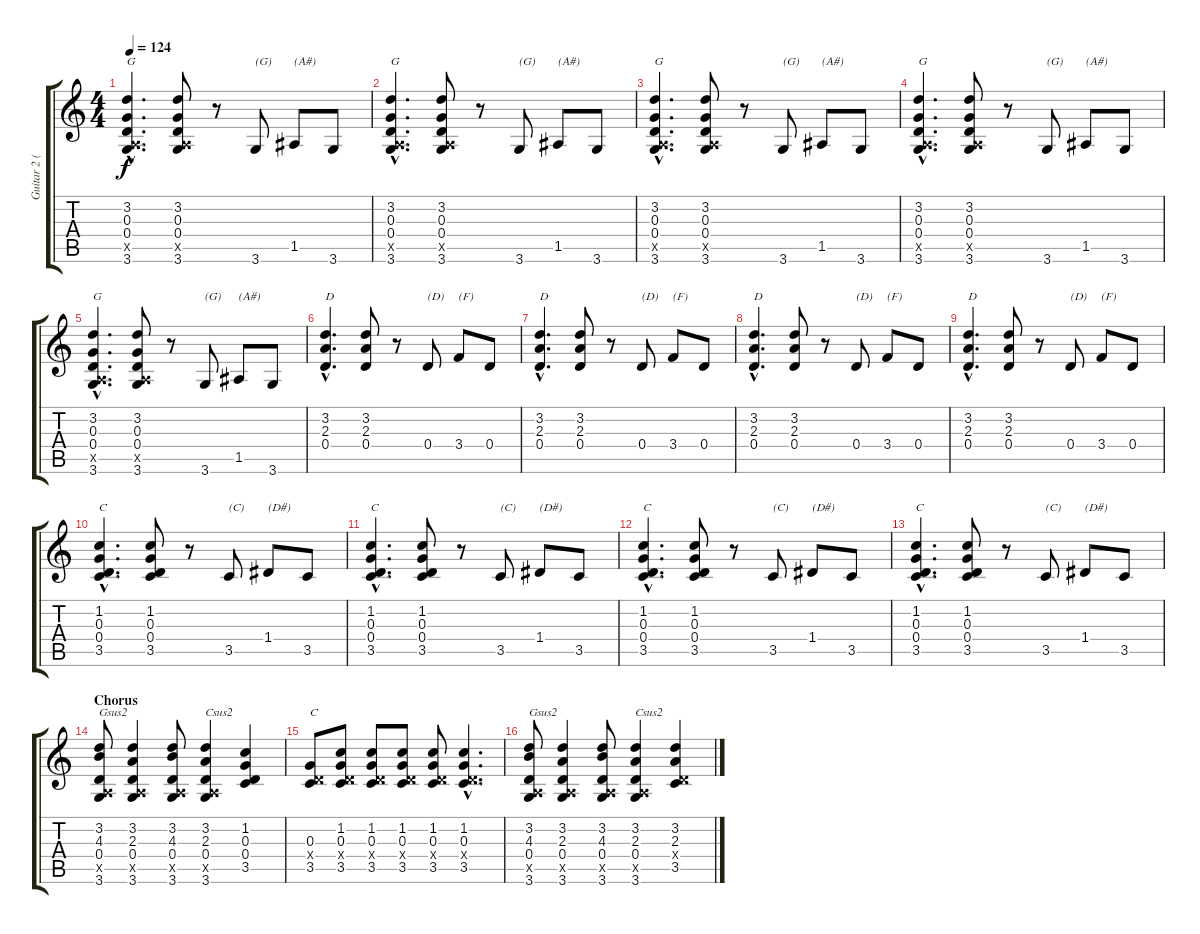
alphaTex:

\track ("Guitar 2 (Malcom)" "Guitar 2 (") {instrument distortionguitar}
\staff {score tabs}
\tuning (E4 B3 G3 D3 A2 E2) {hide}
\ts (4 4)
\tempo 124
\clef g2
\ks c
(3.2{hac} 0.3{hac} 0.4{hac} 0.5{hac x} 3.6{hac}).4{d txt "G" dy f} (3.2 0.3 0.4 0.5{x} 3.6).8 r.8 3.6.8{txt "(G)"} 1.5.8{txt "(A#)"} 3.6.8 |
(3.2{hac} 0.3{hac} 0.4{hac} 0.5{hac x} 3.6{hac}).4{d txt "G"} (3.2 0.3 0.4 0.5{x} 3.6).8 r.8 3.6.8{txt "(G)"} 1.5.8{txt "(A#)"} 3.6.8 |
(3.2{hac} 0.3{hac} 0.4{hac} 0.5{hac x} 3.6{hac}).4{d txt "G"} (3.2 0.3 0.4 0.5{x} 3.6).8 r.8 3.6.8{txt "(G)"} 1.5.8{txt "(A#)"} 3.6.8 |
(3.2{hac} 0.3{hac} 0.4{hac} 0.5{hac x} 3.6{hac}).4{d txt "G"} (3.2 0.3 0.4 0.5{x} 3.6).8 r.8 3.6.8{txt "(G)"} 1.5.8{txt "(A#)"} 3.6.8 |
(3.2{hac} 0.3{hac} 0.4{hac} 0.5{hac x} 3.6{hac}).4{d txt "G"} (3.2 0.3 0.4 0.5{x} 3.6).8 r.8 3.6.8{txt "(G)"} 1.5.8{txt "(A#)"} 3.6.8 |
(3.2{hac} 2.3{hac} 0.4{hac}).4{d txt "D"} (3.2 2.3 0.4).8 r.8 0.4.8{txt "(D)"} 3.4.8{txt "(F)"} 0.4.8 |
(3.2{hac} 2.3{hac} 0.4{hac}).4{d txt "D"} (3.2 2.3 0.4).8 r.8 0.4.8{txt "(D)"} 3.4.8{txt "(F)"} 0.4.8 |
(3.2{hac} 2.3{hac} 0.4{hac}).4{d txt "D"} (3.2 2.3 0.4).8 r.8 0.4.8{txt "(D)"} 3.4.8{txt "(F)"} 0.4.8 |
(3.2{hac} 2.3{hac} 0.4{hac}).4{d txt "D"} (3.2 2.3 0.4).8 r.8 0.4.8{txt "(D)"} 3.4.8{txt "(F)"} 0.4.8 |
(1.2{hac} 0.3{hac} 0.4{hac} 3.5{hac}).4{d txt "C"} (1.2 0.3 0.4 3.5).8 r.8 3.5.8{txt "(C)"} 1.4.8{txt "(D#)"} 3.5.8 |
(1.2{hac} 0.3{hac} 0.4{hac} 3.5{hac}).4{d txt "C"} (1.2 0.3 0.4 3.5).8 r.8 3.5.8{txt "(C)"} 1.4.8{txt "(D#)"} 3.5.8 |
(1.2{hac} 0.3{hac} 0.4{hac} 3.5{hac}).4{d txt "C"} (1.2 0.3 0.4 3.5).8 r.8 3.5.8{txt "(C)"} 1.4.8{txt "(D#)"} 3.5.8 |
(1.2{hac} 0.3{hac} 0.4{hac} 3.5{hac}).4{d txt "C"} (1.2 0.3 0.4 3.5).8 r.8 3.5.8{txt "(C)"} 1.4.8{txt "(D#)"} 3.5.8 |
\section ("" "Chorus")
(3.2 4.3 0.4 0.5{x} 3.6).8{txt "Gsus2"} (3.2 2.3 0.4 0.5{x} 3.6).4 (3.2 4.3 0.4 0.5{x} 3.6).8 (3.2 2.3 0.4 0.5{x} 3.6).4{txt "Csus2"} (1.2 0.3 0.4 3.5).4 |
(0.3 0.4{x} 3.5).8{txt "C"} (1.2 0.3 0.4{x} 3.5).8 (1.2 0.3 0.4{x} 3.5).8 (1.2 0.3 0.4{x} 3.5).8 (1.2 0.3 0.4{x} 3.5).8 (1.2{hac} 0.3{hac} 0.4{hac x} 3.5{hac}).4{d} |
(3.2 4.3 0.4 0.5{x} 3.6).8{txt "Gsus2"} (3.2 2.3 0.4 0.5{x} 3.6).4 (3.2 4.3 0.4 0.5{x} 3.6).8 (3.2 2.3 0.4 0.5{x} 3.6).4{txt "Csus2"} (3.2 2.3 0.4{x} 3.5).4
